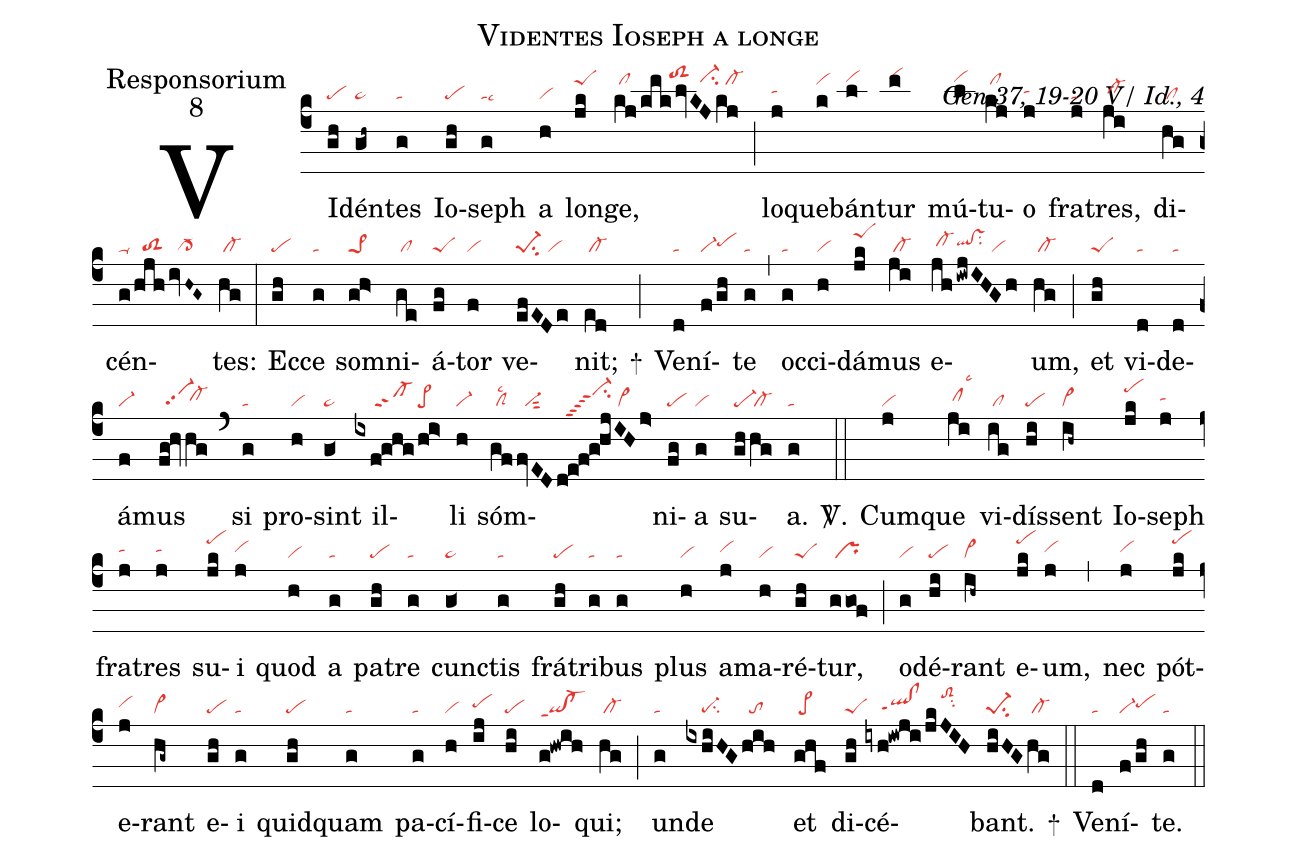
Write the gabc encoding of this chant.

name:Videntes Ioseph a longe;
office-part:Responsorium;
mode:8;
commentary:Gen 37, 19-20 V/ Id., 4;
nabc-lines:1;
%%
(c4)
VI(gh|pe)dén(gh~|pe~)tes(g|ta) Io(gh|pe)seph(g|talsc6) a(h|vi) lon(jk|peShk)ge,(kj|/clhk|/kmk/lvKJkj|///////toS2hm//ci-hl/cl-hk) (;)
lo(j|tahh)que(k|vihk)bán(l|vihl)tur(m|vihm) mú(l|vihl)tu(kj|/clhk)o(j|tahh) fra(j|ta)tres,(ji|/cl-hh) di(hg|/cl)cén(g|ta-|/hjh|//toS2|/ivH~G~|//cl->)tes:(hg|/cl-) (:)
Ec(gh|pe)ce(g|ta) som(gh>|pe>1)ni(ge|/cl)á(fg|peS)tor(f|vi) ve(efEDe|pe-1su2/vi)nit;(ed|/cl-) +(;)
Ve(d|ta)ní(f/gh|vi-pehh)te(g|ta) (,)
oc(g|ta)ci(h|vi)dá(jk|peShk)mus(ji|/cl-) e(jh|/cl-hh|!iwjIHGh|qlhh!vshhsu2/vi)um,(hg|/cl-) (;)
et(gh|peS) vi(d|ta)de(d|ta)á(f|vi-)mus(fg!hv|//vi-hgpp2|hg|/cl-hh) (`)
si(g|ta) pro(h|vi)sint(g<|pe~) il(ixf!ghg|/////sf-|/hi>|pe>)li(h|vi-) sóm(gf|/clSlsc2|fvED|//vi-sut2|d!e!f!g!hjIHj>|//vi-hjppt5su2/vi>)ni(fg|pe)a(g|vi) su(gh|pe-|hg|/cl-)a.(g|ta) <sp>V/</sp>.(::)
Cum(j|vi)que(ji|/clhhlsc3) vi(ig|/cl)dís(hi|pe)sent(ih~|cl~) Io(jk|pehk)seph(j|tahh) fra(j|tahh)tres(j|tahh) su(jk|pehk)i(j|vihh) quod(h|vi) a(g|ta) pa(gh|pe)tre(g|ta) cunc(g<|pe~)tis(g|ta) frá(gh|pe)tri(g|ta)bus(g|ta) plus(h|vi) a(j|vihh)ma(h|vi)ré(gh|peS)tur,(ggof|/pr) (;)
o(g|vi)dé(hi|pe)rant(ih~|cl~) e(jk|pehk)um,(j|vihh) (,)
nec(j|vihh) pót(jk|pehk)e(j|vihh)rant(hg~|cl~) e(gh|pe)i(g|ta) quid(gh|pe)quam(g|ta) pa(g|ta)cí(h|vi)fi(ij|pehh)ce(hi|pe) lo(g!hwih|qi!cl-ppt1)qui;(hg|/cl-) (;)
un(g|ta)de(ixhiHG|////pe-su2|hih|//to) et(ghf|/pe>) di(gh|peS)cé(iyh!iwji|////qlhg!clhgppt1|/jkJIH|////toS2hksu2)bant.(hiHG|pe-1su2|hg|/cl-) +(::)
Ve(d|ta)ní(f/gh|vi-pehh)te.(g|ta) (::)
